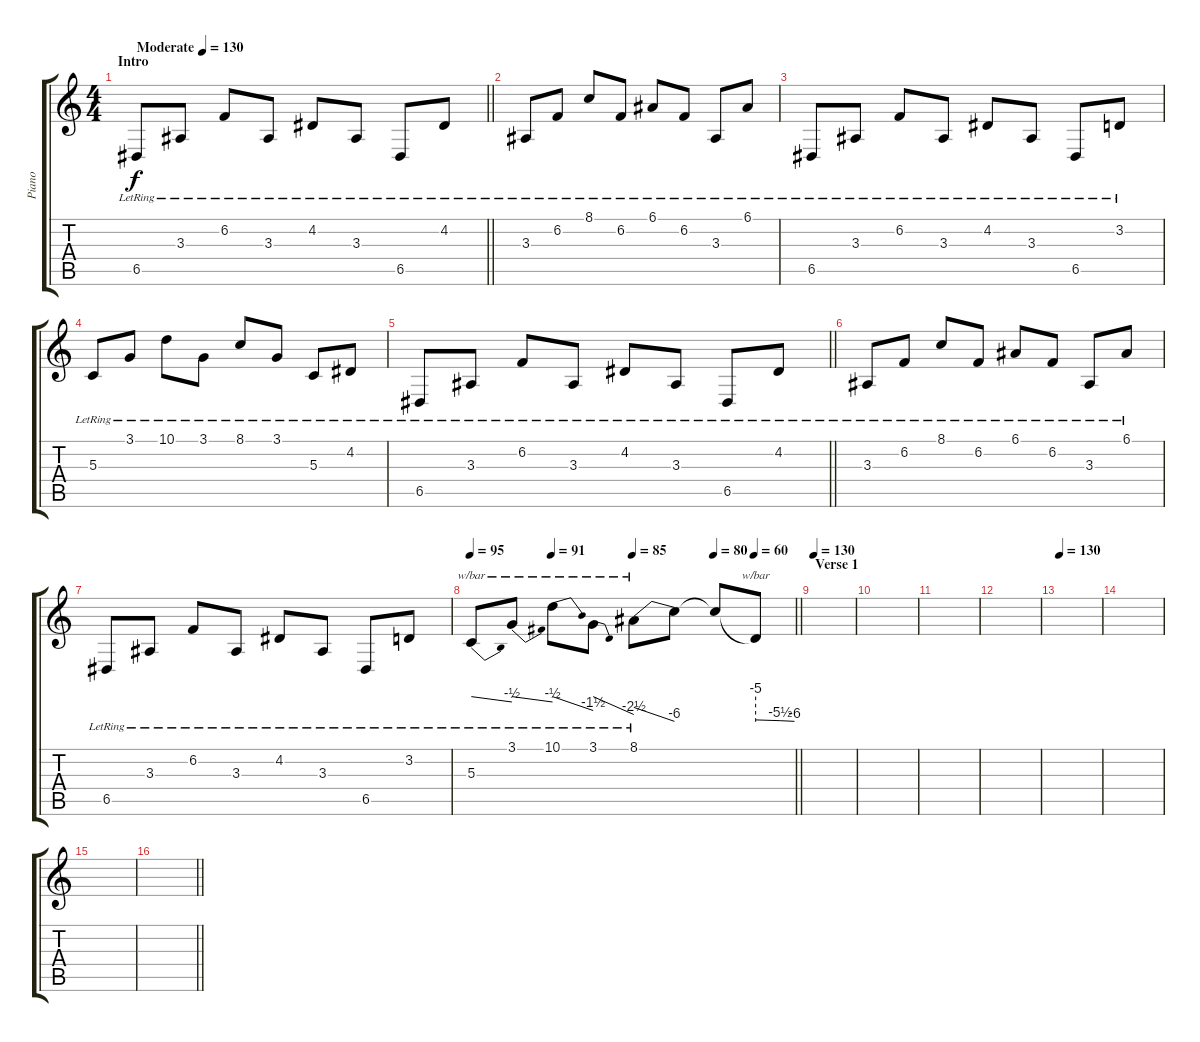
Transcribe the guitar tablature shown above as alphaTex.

\track ("Piano" "Piano") {instrument brightacousticpiano}
\staff {score tabs}
\tuning (E4 B3 G3 D3 A2 E2) {hide}
\ts (4 4)
\section ("" "Intro")
\tempo (130 "Moderate")
\tempo 110
\tempo 120
\tempo (130 "Moderate")
\clef g2
\barLineRight lightlight
\ks c
6.5{lr}.8{dy f instrument brightacousticpiano} 3.3{lr}.8 6.2{lr}.8 3.3{lr}.8 4.2{lr}.8 3.3{lr}.8 6.5{lr}.8 4.2{lr}.8 |
3.3{lr}.8 6.2{lr}.8 8.1{lr}.8 6.2{lr}.8 6.1{lr}.8 6.2{lr}.8 3.3{lr}.8 6.1{lr}.8 |
6.5{lr}.8 3.3{lr}.8 6.2{lr}.8 3.3{lr}.8 4.2{lr}.8 3.3{lr}.8 6.5{lr}.8 3.2{lr}.8 |
5.3{lr}.8 3.1{lr}.8 10.1{lr}.8 3.1{lr}.8 8.1{lr}.8 3.1{lr}.8 5.3{lr}.8 4.2{lr}.8 |
\barLineRight lightlight
6.5{lr}.8 3.3{lr}.8 6.2{lr}.8 3.3{lr}.8 4.2{lr}.8 3.3{lr}.8 6.5{lr}.8 4.2{lr}.8 |
3.3{lr}.8 6.2{lr}.8 8.1{lr}.8 6.2{lr}.8 6.1{lr}.8 6.2{lr}.8 3.3{lr}.8 6.1{lr}.8 |
6.5{lr}.8 3.3{lr}.8 6.2{lr}.8 3.3{lr}.8 4.2{lr}.8 3.3{lr}.8 6.5{lr}.8 3.2{lr}.8 |
\tempo 95
\tempo (91 0.25)
\tempo (85 0.5)
\tempo (80 0.75)
\tempo (60 0.875)
\barLineRight lightlight
5.3{lr}.8{tbe (dive default 0 0 60 -2)} 3.1{lr}.8{tbe (dive default 0 0 60 -2)} 10.1{lr}.8{tbe (dive default 0 0 60 -6)} 3.1{lr}.8{tbe (dive default 0 0 60 -10)} 8.1{lr}.8{tbe (dive default 0 -4 60 -24)} 8.1{t}.8 8.1{t}.8 8.1{t}.8{tbe (custom default 0 -20 2 -20 38 -22 60 -24)} |
\section ("" "Verse 1")
\tempo 130
|
|
|
|
\tempo 130
|
|
|
\barLineRight lightlight
